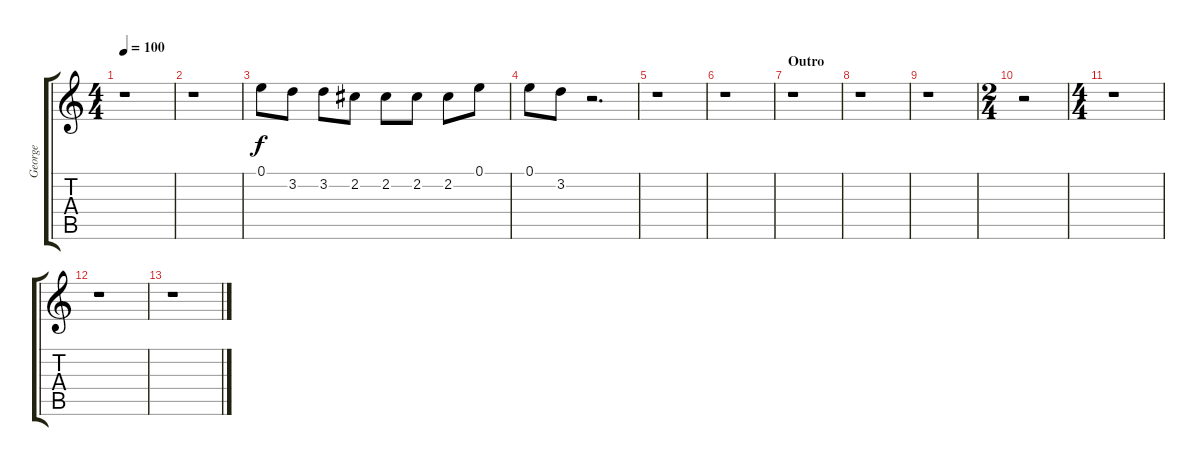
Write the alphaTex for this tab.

\track ("George" "George") {instrument electricguitarclean}
\staff {score tabs}
\tuning (E4 B3 G3 D3 A2 E2) {hide}
\ts (4 4)
\tempo 100
\clef g2
\ks c
r.1{dy f} |
r.1 |
0.1.8 3.2.8 3.2.8 2.2.8 2.2.8 2.2.8 2.2.8 0.1.8 |
0.1.8 3.2.8 r.2{d} |
r.1 |
r.1 |
\section ("" "Outro")
r.1 |
r.1 |
r.1 |
\ts (2 4)
r.2 |
\ts (4 4)
r.1 |
r.1 |
r.1
